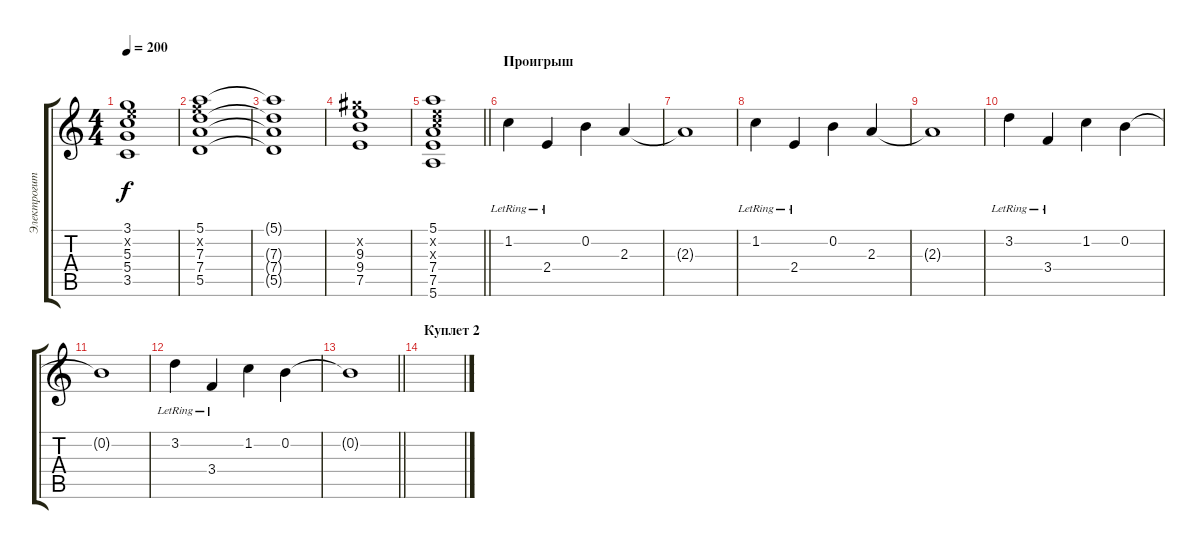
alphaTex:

\track ("Электрогитара" "Электрогит") {instrument acousticguitarsteel}
\staff {score tabs}
\tuning (E4 B3 G3 D3 A2 E2) {hide}
\ts (4 4)
\tempo 200
\clef g2
\ks c
(3.1 5.2{x} 5.3 5.4 3.5).1{dy f} |
(5.1 6.2{x} 7.3 7.4 5.5).1 |
(5.1{t} 7.3{t} 7.4{t} 5.5{t}).1 |
(9.2{x} 9.3 9.4 7.5).1 |
\barLineRight lightlight
(5.1 5.2{x} 5.3{x} 7.4 7.5 5.6).1 |
\section ("" "Проигрыш")
1.2{lr}.4{volume 16 instrument acousticguitarsteel} 2.4{lr}.4 0.2.4 2.3.4 |
2.3{t}.1 |
1.2{lr}.4 2.4{lr}.4 0.2.4 2.3.4 |
2.3{t}.1 |
3.2{lr}.4 3.4{lr}.4 1.2.4 0.2.4 |
0.2{t}.1 |
3.2{lr}.4 3.4{lr}.4 1.2.4 0.2.4 |
\barLineRight lightlight
0.2{t}.1 |
\section ("" "Куплет 2")
